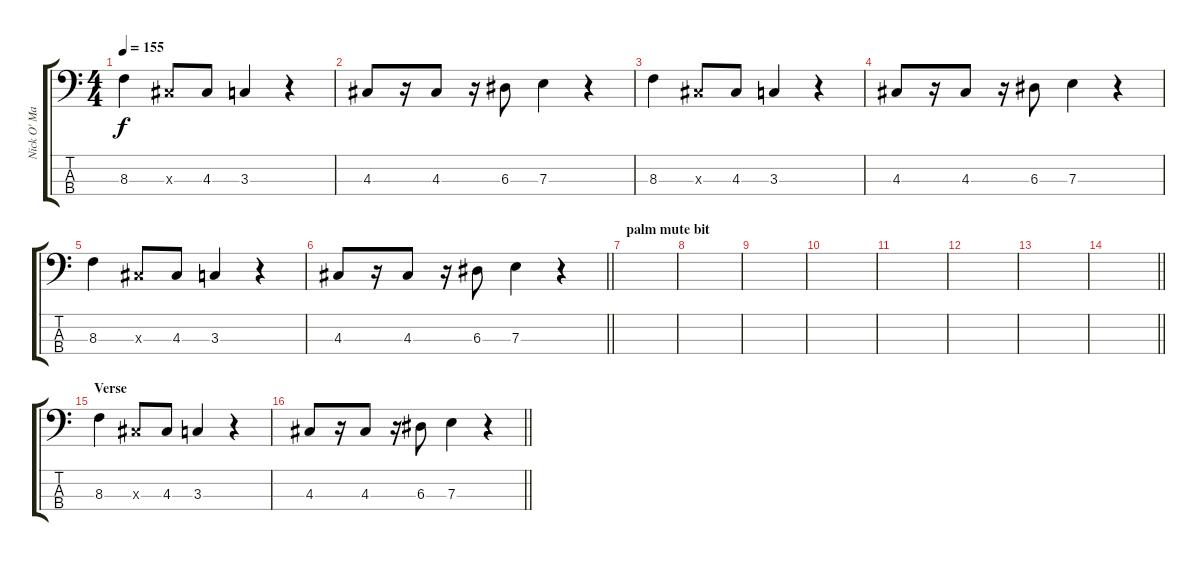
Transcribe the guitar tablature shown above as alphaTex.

\track ("Nick O' Maily" "Nick O' Ma") {instrument electricbasspick}
\staff {score tabs}
\tuning (G2 D2 A1 E1) {hide}
\ts (4 4)
\tempo 155
\clef f4
\ks c
8.3.4{dy f} 4.3{x}.8 4.3.8 3.3.4 r.4 |
4.3.8 r.16 4.3.8 r.16 6.3.8 7.3.4 r.4 |
8.3.4 4.3{x}.8 4.3.8 3.3.4 r.4 |
4.3.8 r.16 4.3.8 r.16 6.3.8 7.3.4 r.4 |
8.3.4 4.3{x}.8 4.3.8 3.3.4 r.4 |
\barLineRight lightlight
4.3.8 r.16 4.3.8 r.16 6.3.8 7.3.4 r.4 |
\section ("" "palm mute bit")
|
|
|
|
|
|
|
\barLineRight lightlight
|
\section ("" "Verse")
8.3.4 4.3{x}.8 4.3.8 3.3.4 r.4 |
\barLineRight lightlight
4.3.8 r.16 4.3.8 r.16 6.3.8 7.3.4 r.4
